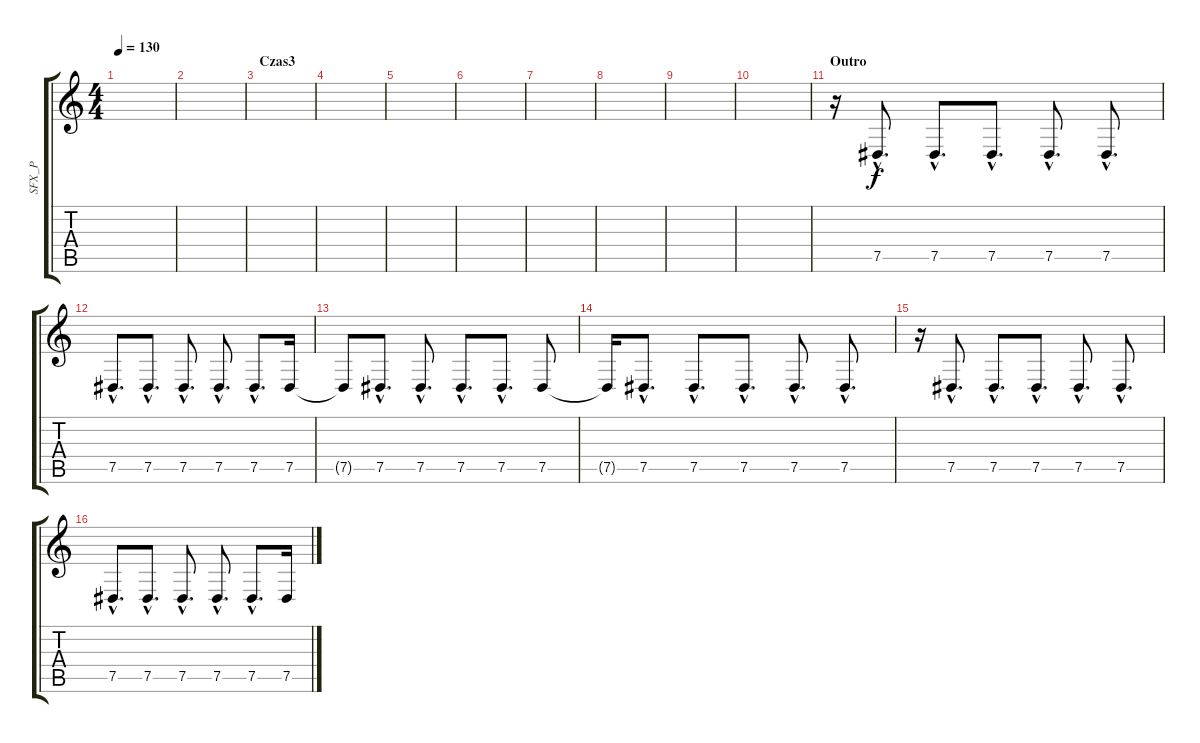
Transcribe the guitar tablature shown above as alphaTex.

\track ("SFX_P" "SFX_P") {instrument sitar}
\staff {score tabs}
\tuning (Eb4 Bb3 Gb3 Db3 Ab2 Eb2) {hide}
\ts (4 4)
\tempo 130
\clef g2
\ks c
|
|
\section ("" "Czas3")
|
|
|
|
|
|
|
|
\section ("" "Outro")
r.16{volume 6 balance 14 instrument clavinet} 7.5{hac}.8{d} 7.5{hac}.8{d} 7.5{hac}.8{d} 7.5{hac}.8{d} 7.5{hac}.8{d} |
7.5{hac}.8{d} 7.5{hac}.8{d} 7.5{hac}.8{d} 7.5{hac}.8{d} 7.5{hac}.8{d} 7.5.16 |
7.5{t}.8 7.5{hac}.8{d} 7.5{hac}.8{d} 7.5{hac}.8{d} 7.5{hac}.8{d} 7.5.8 |
7.5{t}.16 7.5{hac}.8{d} 7.5{hac}.8{d} 7.5{hac}.8{d} 7.5{hac}.8{d} 7.5{hac}.8{d} |
r.16 7.5{hac}.8{d} 7.5{hac}.8{d} 7.5{hac}.8{d} 7.5{hac}.8{d} 7.5{hac}.8{d} |
7.5{hac}.8{d} 7.5{hac}.8{d} 7.5{hac}.8{d} 7.5{hac}.8{d} 7.5{hac}.8{d} 7.5.16
